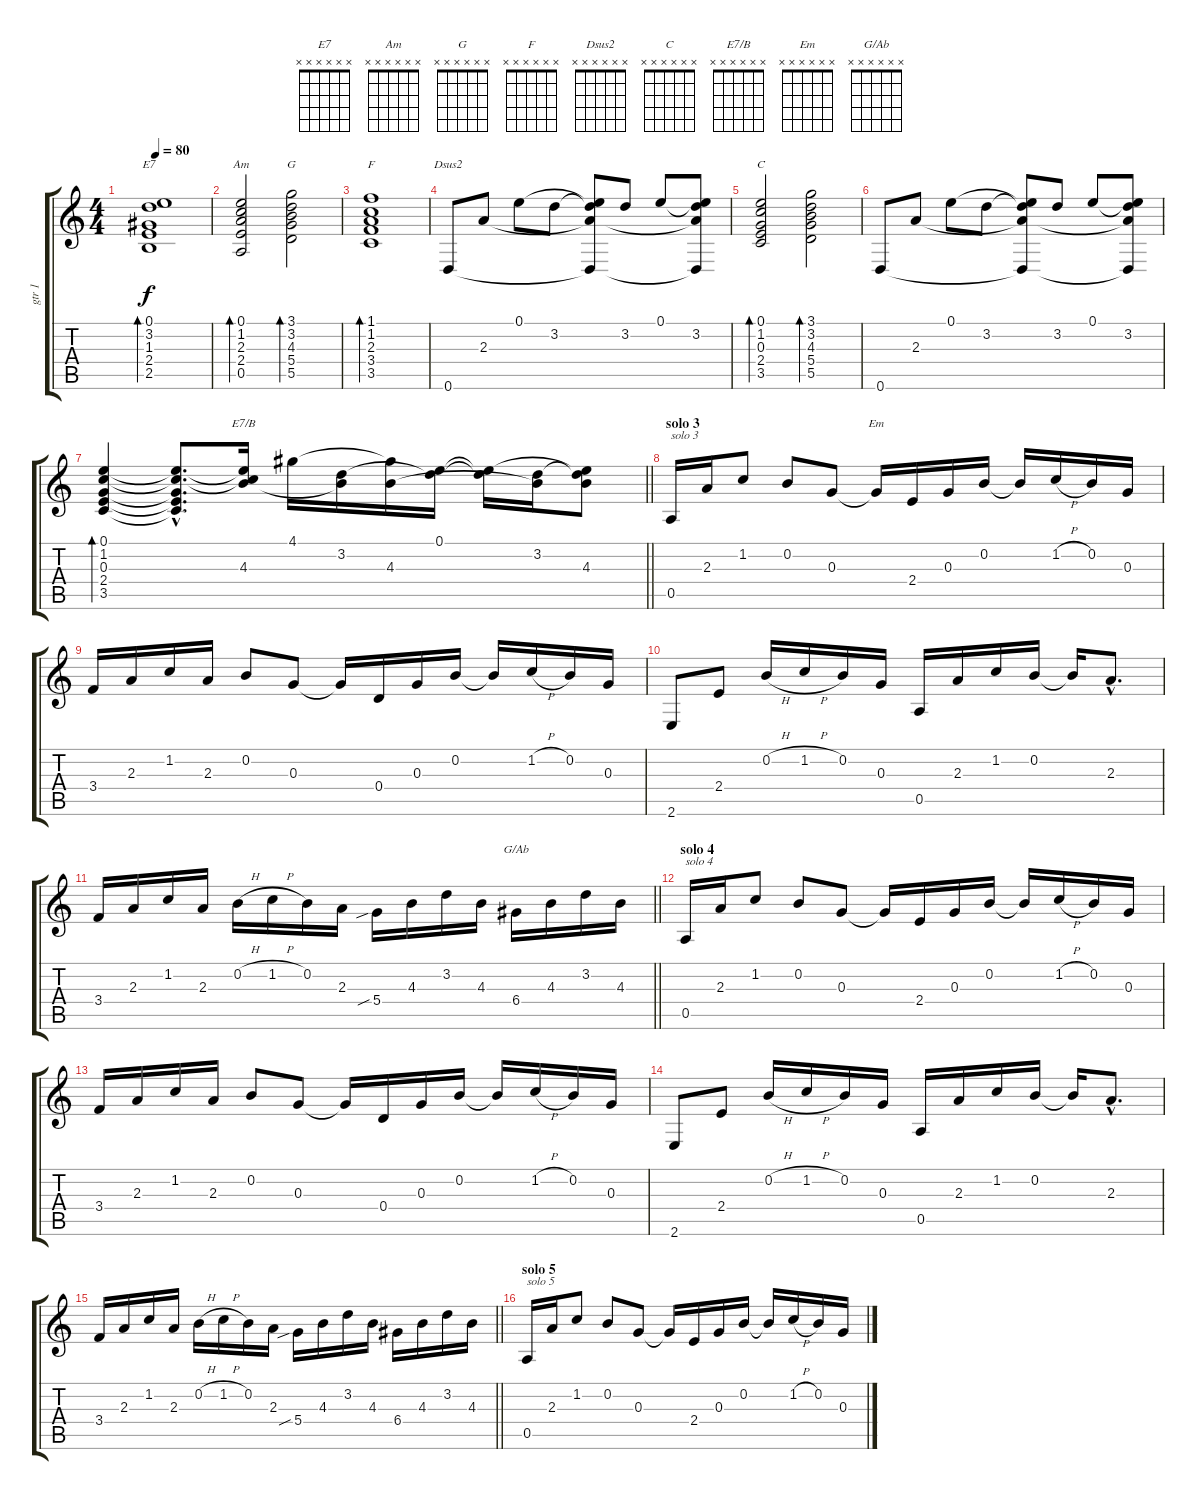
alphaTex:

\track ("gtr 1" "gtr 1") {instrument electricguitarclean}
\staff {score tabs}
\tuning (E4 B3 G3 D3 A2 D2) {hide}
\chord ("E7" x x x x x x)
\chord ("Am" x x x x x x)
\chord ("G" x x x x x x)
\chord ("F" x x x x x x)
\chord ("Dsus2" x x x x x x)
\chord ("C" x x x x x x)
\chord ("E7/B" x x x x x x)
\chord ("Em" x x x x x x)
\chord ("G/Ab" x x x x x x)
\ts (4 4)
\tempo 80
\clef g2
\ks c
(0.1 3.2 1.3 2.4 2.5).1{bd 60 ch "E7" dy f} |
(0.1 1.2 2.3 2.4 0.5).2{bd 120 ch "Am"} (3.1 3.2 4.3 5.4 5.5).2{bd 120 ch "G"} |
(1.1 1.2 2.3 3.4 3.5).1{bd 60 ch "F"} |
0.6.8{ch "Dsus2"} 2.3.8 0.1.8 3.2.8 (0.1{t} 3.2{t} 2.3{t} 0.6{t}).8 3.2.8 0.1.8 (0.1{t} 3.2 2.3{t} 0.6{t}).8 |
(0.1 1.2 0.3 2.4 3.5).2{bd 120 ch "C"} (3.1 3.2 4.3 5.4 5.5).2{bd 120} |
0.6.8 2.3.8 0.1.8 3.2.8 (0.1{t} 3.2{t} 2.3{t} 0.6{t}).8 3.2.8 0.1.8 (0.1{t} 3.2 2.3{t} 0.6{t}).8 |
\barLineRight lightlight
(0.1 1.2 0.3 2.4 3.5).4{bd 120} (0.1{hac t} 1.2{hac t} 0.3{hac t} 2.4{hac t} 3.5{hac t}).8{d} (0.1{t} 1.2{t} 4.3).16{ch "E7/B"} 4.1.16 (3.2 4.3{t}).16 (4.1{t} 4.3).16 (0.1 3.2{t}).16 (0.1{t} 3.2{t}).16 (3.2 4.3{t}).16 (0.1{t} 3.2{t} 4.3).8 |
\section ("" "solo 3")
0.5.16{txt "solo 3"} 2.3.16 1.2.8 0.2.8 0.3.8 0.3{t}.16{ch "Em"} 2.4.16 0.3.16 0.2.16 0.2{t}.16 1.2{h}.16 0.2.16 0.3.16 |
3.4.16 2.3.16 1.2.16 2.3.16 0.2.8 0.3.8 0.3{t}.16 0.4.16 0.3.16 0.2.16 0.2{t}.16 1.2{h}.16 0.2.16 0.3.16 |
2.6.8 2.4.8 0.2{h}.16 1.2{h}.16 0.2.16 0.3.16 0.5.16 2.3.16 1.2.16 0.2.16 0.2{t}.16 2.3{hac}.8{d} |
\barLineRight lightlight
3.4.16 2.3.16 1.2.16 2.3.16 0.2{h}.16 1.2{h}.16 0.2.16 2.3.16 5.4{sib}.16 4.3.16 3.2.16 4.3.16 6.4.16{ch "G/Ab"} 4.3.16 3.2.16 4.3.16 |
\section ("" "solo 4")
0.5.16{txt "solo 4"} 2.3.16 1.2.8 0.2.8 0.3.8 0.3{t}.16 2.4.16 0.3.16 0.2.16 0.2{t}.16 1.2{h}.16 0.2.16 0.3.16 |
3.4.16 2.3.16 1.2.16 2.3.16 0.2.8 0.3.8 0.3{t}.16 0.4.16 0.3.16 0.2.16 0.2{t}.16 1.2{h}.16 0.2.16 0.3.16 |
2.6.8 2.4.8 0.2{h}.16 1.2{h}.16 0.2.16 0.3.16 0.5.16 2.3.16 1.2.16 0.2.16 0.2{t}.16 2.3{hac}.8{d} |
\barLineRight lightlight
3.4.16 2.3.16 1.2.16 2.3.16 0.2{h}.16 1.2{h}.16 0.2.16 2.3.16 5.4{sib}.16 4.3.16 3.2.16 4.3.16 6.4.16 4.3.16 3.2.16 4.3.16 |
\section ("" "solo 5")
0.5.16{txt "solo 5"} 2.3.16 1.2.8 0.2.8 0.3.8 0.3{t}.16 2.4.16 0.3.16 0.2.16 0.2{t}.16 1.2{h}.16 0.2.16 0.3.16
